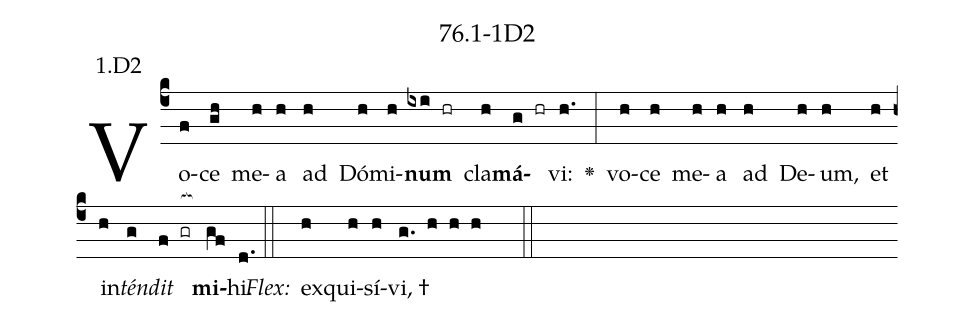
name: 76.1-1D2;
annotation: 1.D2;
%%
(c4)Vo(f)ce(gh) me(h)a(h) ad(h) Dó(h)mi(h)<b>num</b>(ixi hr) cla(h)<b>má</b>(g hr)vi:(h.) <v>\greheightstar</v>(:) vo(h)ce(h) me(h)a(h) ad(h) De(h)um,(h) et(h) in(h)<i>tén</i>(g)<i>dit</i>(f gr[ocb:1{]) <b>mi</b>(gf[ocb:0}])hi.(d.) (::)
<i>Flex:</i>()  ex(h)qui(h)sí(h)vi, †(g. h h h  ::)

%E(h) u(h) o(g) u(f) a(gf) e.(d.) (::)
